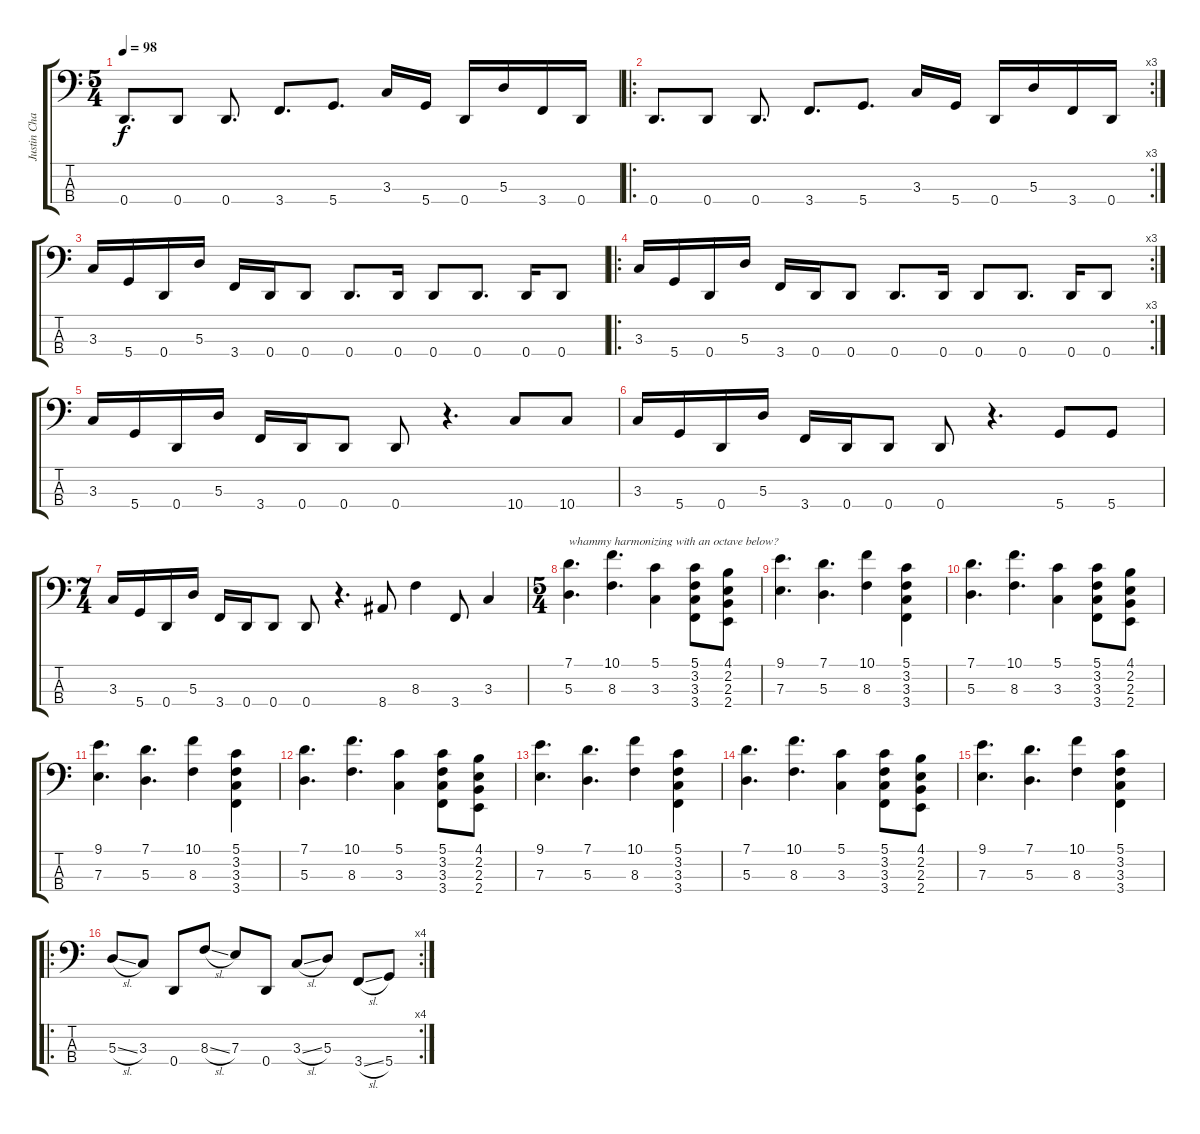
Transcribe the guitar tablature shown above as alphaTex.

\track ("Justin Chancellor" "Justin Cha") {instrument electricbasspick}
\staff {score tabs}
\tuning (G2 D2 A1 D1) {hide}
\ts (5 4)
\tempo 98
\clef f4
\ks c
0.4.8{d dy f} 0.4.8 0.4.8{d} 3.4.8{d} 5.4.8{d} 3.3.16 5.4.16 0.4.16 5.3.16 3.4.16 0.4.16 |
\ro
\rc 3
0.4.8{d} 0.4.8 0.4.8{d} 3.4.8{d} 5.4.8{d} 3.3.16 5.4.16 0.4.16 5.3.16 3.4.16 0.4.16 |
3.3.16 5.4.16 0.4.16 5.3.16 3.4.16 0.4.16 0.4.8 0.4.8{d} 0.4.16 0.4.8 0.4.8{d} 0.4.16 0.4.8 |
\ro
\rc 3
3.3.16 5.4.16 0.4.16 5.3.16 3.4.16 0.4.16 0.4.8 0.4.8{d} 0.4.16 0.4.8 0.4.8{d} 0.4.16 0.4.8 |
3.3.16 5.4.16 0.4.16 5.3.16 3.4.16 0.4.16 0.4.8 0.4.8 r.4{d} 10.4.8 10.4.8 |
3.3.16 5.4.16 0.4.16 5.3.16 3.4.16 0.4.16 0.4.8 0.4.8 r.4{d} 5.4.8 5.4.8 |
\ts (7 4)
3.3.16 5.4.16 0.4.16 5.3.16 3.4.16 0.4.16 0.4.8 0.4.8 r.4{d} 8.4.8 8.3.4 3.4.8 3.3.4 |
\ts (5 4)
(7.1 5.3).4{d txt "whammy harmonizing with an octave below?"} (10.1 8.3).4{d} (5.1 3.3).4 (5.1 3.2 3.3 3.4).8 (4.1 2.2 2.3 2.4).8 |
(9.1 7.3).4{d} (7.1 5.3).4{d} (10.1 8.3).4 (5.1 3.2 3.3 3.4).4 |
(7.1 5.3).4{d} (10.1 8.3).4{d} (5.1 3.3).4 (5.1 3.2 3.3 3.4).8 (4.1 2.2 2.3 2.4).8 |
(9.1 7.3).4{d} (7.1 5.3).4{d} (10.1 8.3).4 (5.1 3.2 3.3 3.4).4 |
(7.1 5.3).4{d} (10.1 8.3).4{d} (5.1 3.3).4 (5.1 3.2 3.3 3.4).8 (4.1 2.2 2.3 2.4).8 |
(9.1 7.3).4{d} (7.1 5.3).4{d} (10.1 8.3).4 (5.1 3.2 3.3 3.4).4 |
(7.1 5.3).4{d} (10.1 8.3).4{d} (5.1 3.3).4 (5.1 3.2 3.3 3.4).8 (4.1 2.2 2.3 2.4).8 |
(9.1 7.3).4{d} (7.1 5.3).4{d} (10.1 8.3).4 (5.1 3.2 3.3 3.4).4 |
\ro
\rc 4
5.3{sl}.8 3.3.8 0.4.8 8.3{sl}.8 7.3.8 0.4.8 3.3{sl}.8 5.3.8 3.4{sl}.8 5.4.8
